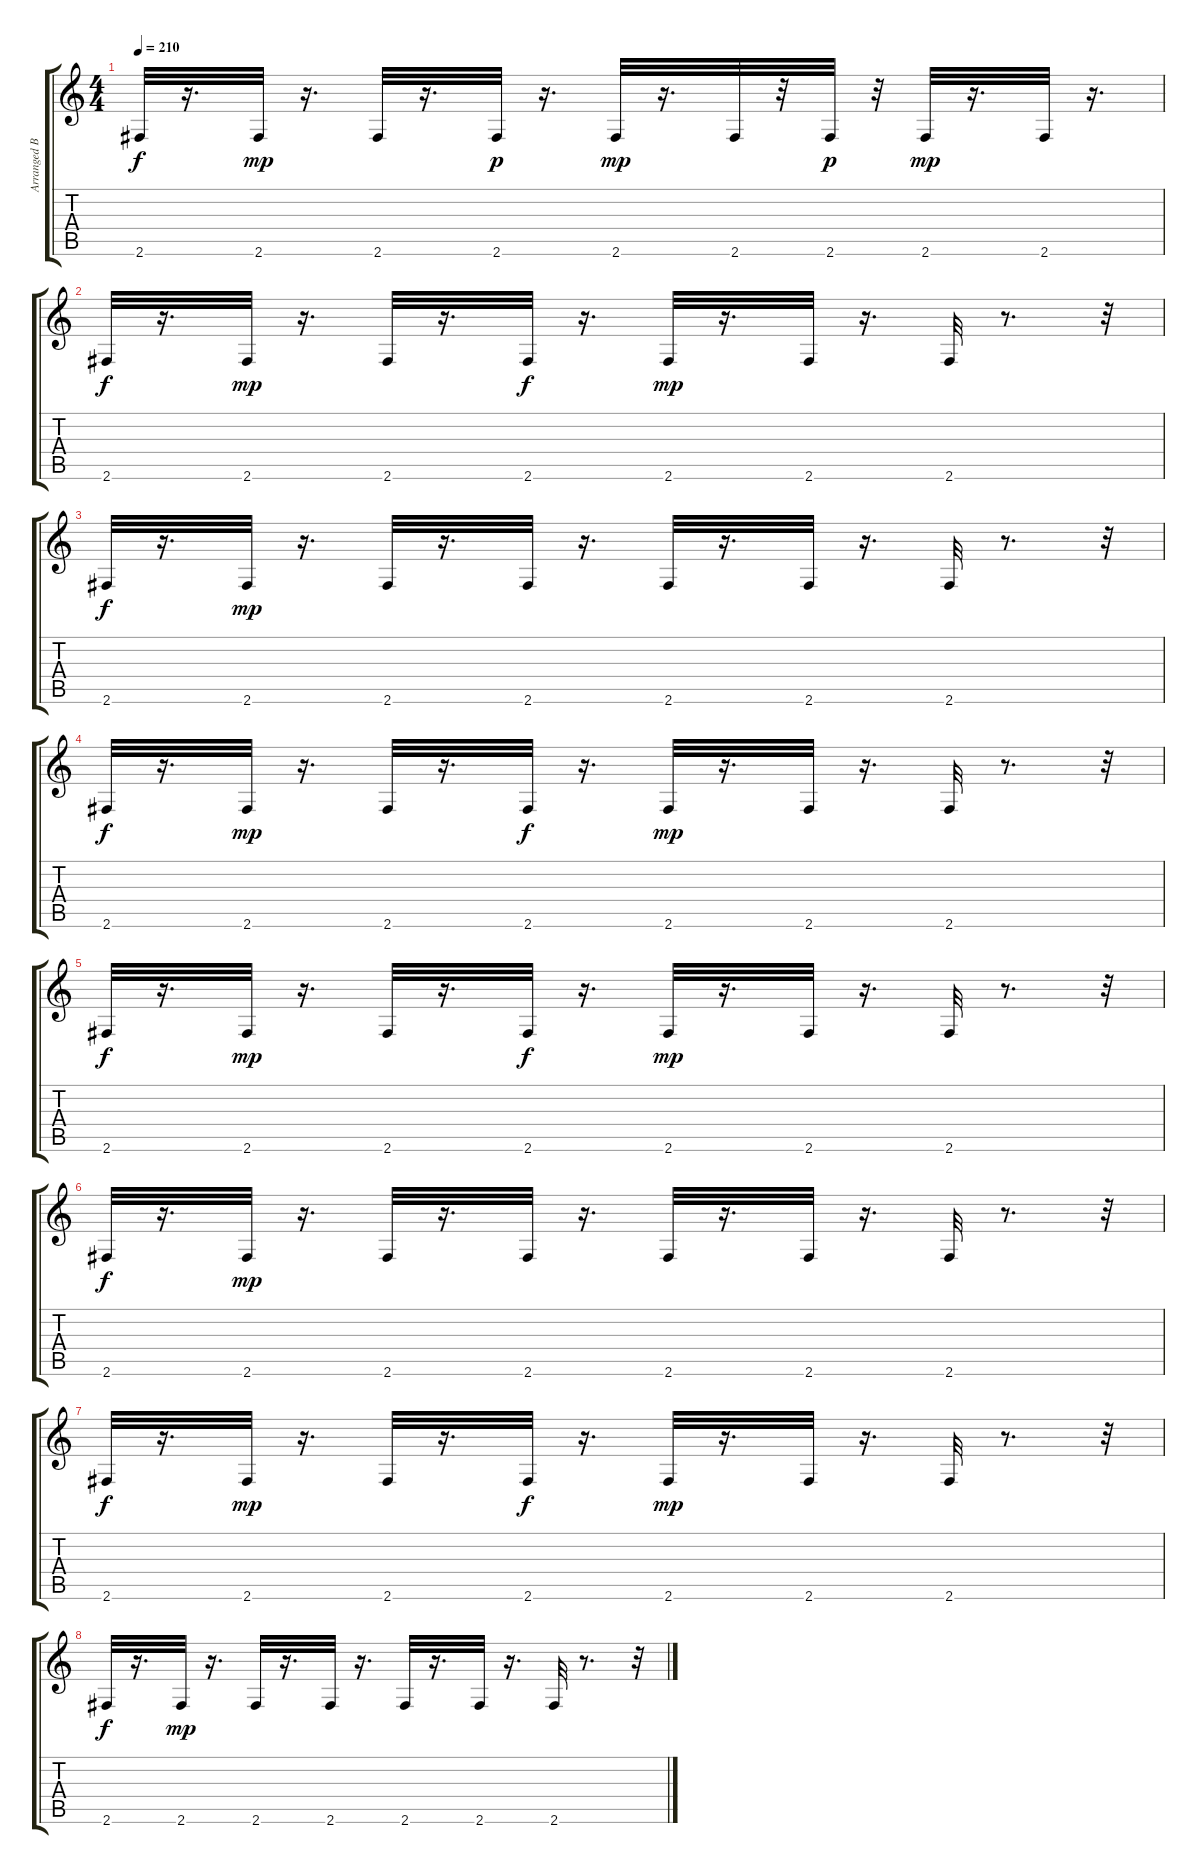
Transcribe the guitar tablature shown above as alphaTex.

\track ("Arranged By" "Arranged B") {instrument acousticguitarnylon}
\staff {score tabs}
\tuning (E4 B3 G3 D3 A2 E2) {hide}
\ts (4 4)
\tempo 210
\clef g2
\ks c
2.6.32{dy f} r.16{d} 2.6.32{dy mp} r.16{d} 2.6.32 r.16{d} 2.6.32{dy p} r.16{d} 2.6.32{dy mp} r.16{d} 2.6.32 r.32 2.6.32{dy p} r.32 2.6.32{dy mp} r.16{d} 2.6.32 r.16{d} |
2.6.32{dy f} r.16{d} 2.6.32{dy mp} r.16{d} 2.6.32 r.16{d} 2.6.32{dy f} r.16{d} 2.6.32{dy mp} r.16{d} 2.6.32 r.16{d} 2.6.32 r.8{d} r.32 |
2.6.32{dy f} r.16{d} 2.6.32{dy mp} r.16{d} 2.6.32 r.16{d} 2.6.32 r.16{d} 2.6.32 r.16{d} 2.6.32 r.16{d} 2.6.32 r.8{d} r.32 |
2.6.32{dy f} r.16{d} 2.6.32{dy mp} r.16{d} 2.6.32 r.16{d} 2.6.32{dy f} r.16{d} 2.6.32{dy mp} r.16{d} 2.6.32 r.16{d} 2.6.32 r.8{d} r.32 |
2.6.32{dy f} r.16{d} 2.6.32{dy mp} r.16{d} 2.6.32 r.16{d} 2.6.32{dy f} r.16{d} 2.6.32{dy mp} r.16{d} 2.6.32 r.16{d} 2.6.32 r.8{d} r.32 |
2.6.32{dy f} r.16{d} 2.6.32{dy mp} r.16{d} 2.6.32 r.16{d} 2.6.32 r.16{d} 2.6.32 r.16{d} 2.6.32 r.16{d} 2.6.32 r.8{d} r.32 |
2.6.32{dy f} r.16{d} 2.6.32{dy mp} r.16{d} 2.6.32 r.16{d} 2.6.32{dy f} r.16{d} 2.6.32{dy mp} r.16{d} 2.6.32 r.16{d} 2.6.32 r.8{d} r.32 |
2.6.32{dy f} r.16{d} 2.6.32{dy mp} r.16{d} 2.6.32 r.16{d} 2.6.32 r.16{d} 2.6.32 r.16{d} 2.6.32 r.16{d} 2.6.32 r.8{d} r.32
